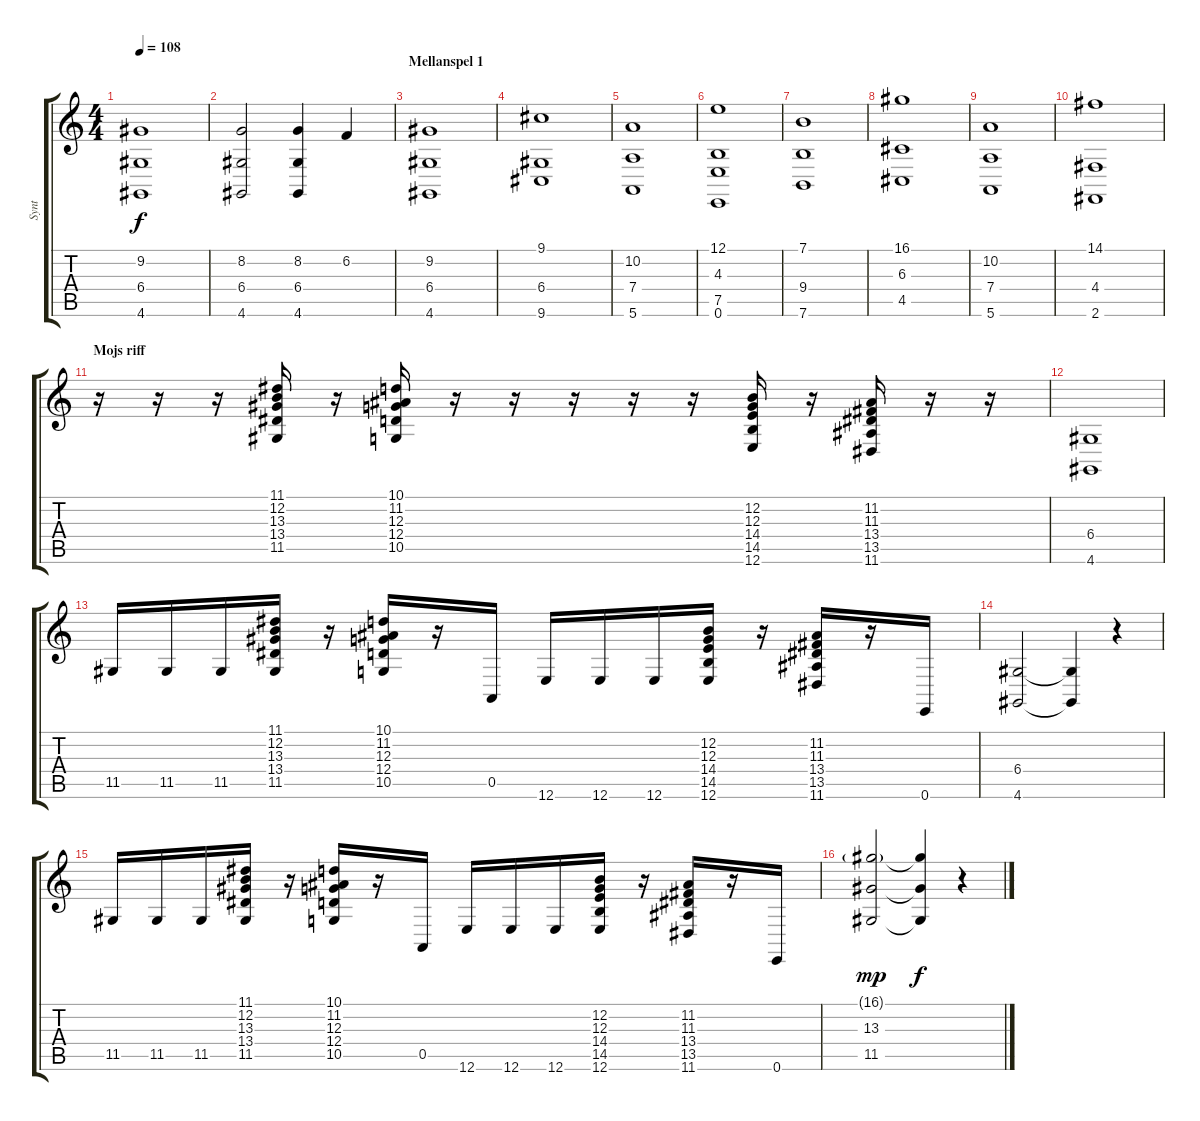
\track ("Synt" "Synt") {instrument stringensemble1}
\staff {score tabs}
\tuning (E4 B3 G3 D3 A2 E2) {hide}
\ts (4 4)
\tempo 108
\clef g2
\ks c
(9.2 6.4 4.6).1{dy f} |
(8.2 6.4 4.6).2 (8.2 6.4 4.6).4 6.2.4 |
\section ("" "Mellanspel 1")
(9.2 6.4 4.6).1 |
(9.1 6.4 9.6).1 |
(10.2 7.4 5.6).1 |
(12.1 4.3 7.5 0.6).1 |
(7.1 9.4 7.6).1 |
(16.1 6.3 4.5).1 |
(10.2 7.4 5.6).1 |
(14.1 4.4 2.6).1 |
\section ("" "Mojs riff")
r.16 r.16 r.16 (11.1 12.2 13.3 13.4 11.5).16 r.16 (10.1 11.2 12.3 12.4 10.5).16 r.16 r.16 r.16 r.16 r.16 (12.2 12.3 14.4 14.5 12.6).16 r.16 (11.2 11.3 13.4 13.5 11.6).16 r.16 r.16 |
(6.4 4.6).1 |
11.5.16 11.5.16 11.5.16 (11.1 12.2 13.3 13.4 11.5).16 r.16 (10.1 11.2 12.3 12.4 10.5).16 r.16 0.5.16 12.6.16 12.6.16 12.6.16 (12.2 12.3 14.4 14.5 12.6).16 r.16 (11.2 11.3 13.4 13.5 11.6).16 r.16 0.6.16 |
(6.4 4.6).2 (6.4{t} 4.6{t}).4 r.4 |
11.5.16 11.5.16 11.5.16 (11.1 12.2 13.3 13.4 11.5).16 r.16 (10.1 11.2 12.3 12.4 10.5).16 r.16 0.5.16 12.6.16 12.6.16 12.6.16 (12.2 12.3 14.4 14.5 12.6).16 r.16 (11.2 11.3 13.4 13.5 11.6).16 r.16 0.6.16 |
(16.1{g} 13.3 11.5).2{dy mp} (16.1{t} 13.3{t} 11.5{t}).4{dy f} r.4
